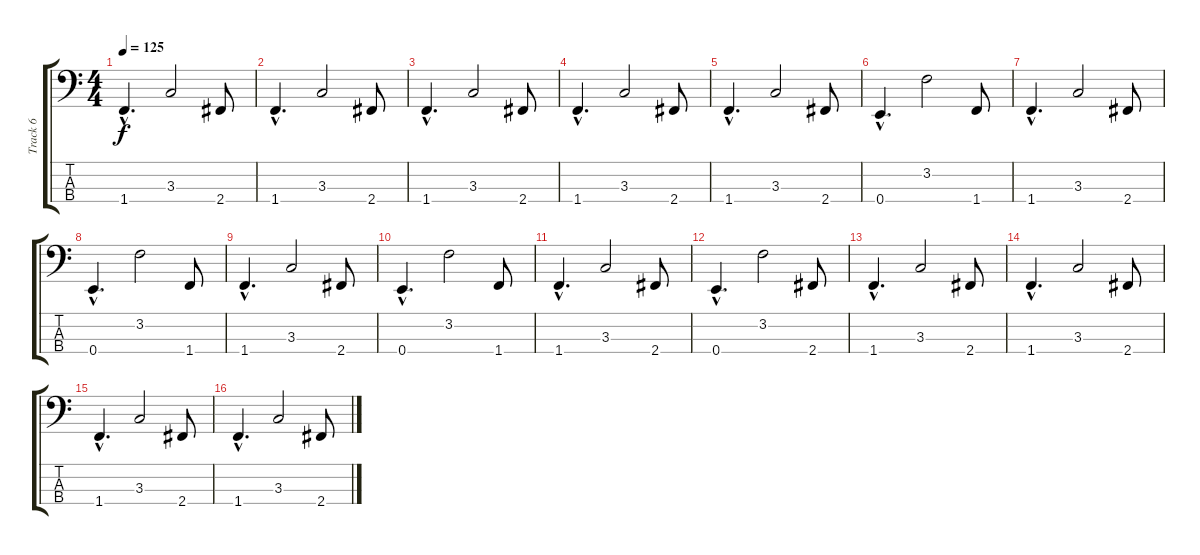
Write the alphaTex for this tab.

\track ("Track 6" "Track 6") {instrument synthbass2}
\staff {score tabs}
\tuning (G2 D2 A1 E1) {hide}
\ts (4 4)
\tempo 125
\clef f4
\ks c
1.4{hac}.4{d dy f} 3.3.2 2.4.8 |
1.4{hac}.4{d} 3.3.2 2.4.8 |
1.4{hac}.4{d} 3.3.2 2.4.8 |
1.4{hac}.4{d} 3.3.2 2.4.8 |
1.4{hac}.4{d} 3.3.2 2.4.8 |
0.4{hac}.4{d} 3.2.2 1.4.8 |
1.4{hac}.4{d} 3.3.2 2.4.8 |
0.4{hac}.4{d} 3.2.2 1.4.8 |
1.4{hac}.4{d} 3.3.2 2.4.8 |
0.4{hac}.4{d} 3.2.2 1.4.8 |
1.4{hac}.4{d} 3.3.2 2.4.8 |
0.4{hac}.4{d} 3.2.2 2.4.8 |
1.4{hac}.4{d} 3.3.2 2.4.8 |
1.4{hac}.4{d} 3.3.2 2.4.8 |
1.4{hac}.4{d} 3.3.2 2.4.8 |
1.4{hac}.4{d} 3.3.2 2.4.8
